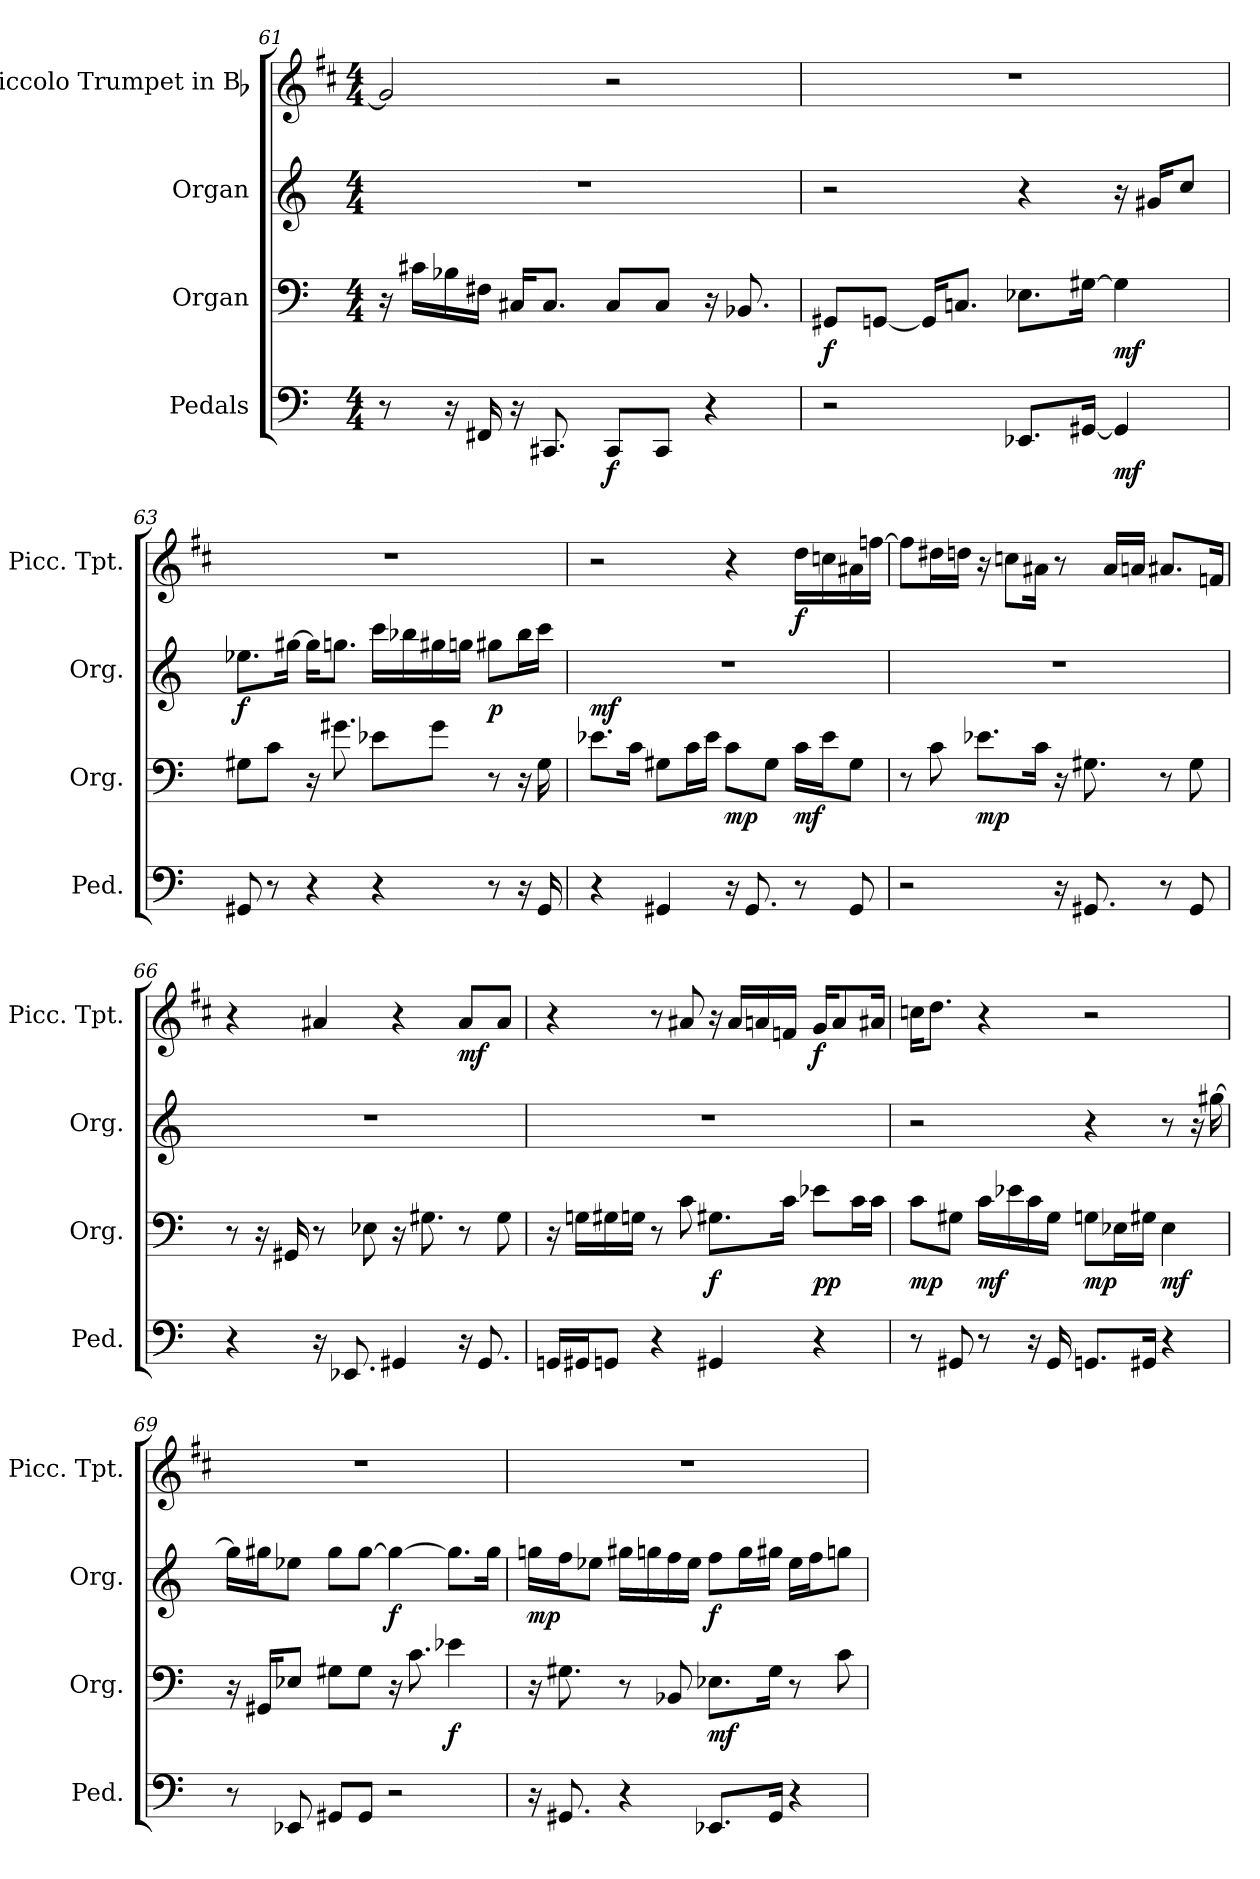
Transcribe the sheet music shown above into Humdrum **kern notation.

**kern	**dynam	**kern	**dynam	**kern	**dynam	**kern	**dynam
*part4	*part4	*part3	*part3	*part2	*part2	*part1	*part1
*staff4	*staff4	*staff3	*staff3	*staff2	*staff2	*staff1	*staff1
*I"Pedals	*	*I"Organ	*	*I"Organ	*	*I"Piccolo Trumpet in Bb	*
*I'Ped.	*	*I'Org.	*	*I'Org.	*	*I'Picc. Tpt.	*
!!LO:LB:g=z
*clefF4	*	*clefF4	*	*clefG2	*	*clefG2	*
*	*	*	*	*	*	*ITrd-6c-10	*
*k[]	*	*k[]	*	*k[]	*	*k[]	*
*C:	*	*C:	*	*C:	*	*C:	*
*M4/4	*	*M4/4	*	*M4/4	*	*M4/4	*
=61	=61	=61	=61	=61	=61	=61	=61
8r	.	16r	.	1r	.	2ff#i/]	.
.	.	16c#Xi\LL	.	.	.	.	.
16r	.	16B-Xi\	.	.	.	.	.
16FF#Xi/	.	16F#Xi\JJ	.	.	.	.	.
16r	.	16C#Xi/KL	.	.	.	.	.
8.CC#Xi/	.	8.C#i/J	.	.	.	.	.
8CC#i/L	f	8C#i/L	.	.	.	2r	.
8CC#i/J	.	8C#i/J	.	.	.	.	.
4r	.	16r	.	.	.	.	.
.	.	8.BB-Xi/	.	.	.	.	.
=62	=62	=62	=62	=62	=62	=62	=62
2r	.	8GG#Xi/L	f	2r	.	1r	.
.	.	[8GGni/J	.	.	.	.	.
.	.	16GGi/KL]	.	.	.	.	.
.	.	8.Cni/J	.	.	.	.	.
8.EE-Xi/L	.	8.E-Xi\L	.	4r	.	.	.
[16GG#Xi/Jk	.	[16G#Xi\Jk	.	.	.	.	.
4GG#i/]	mf	4G#i\]	mf	16r	.	.	.
.	.	.	.	16g#Xi/KL	.	.	.
.	.	.	.	8cci/J	.	.	.
!!LO:PB:g=z
=63	=63	=63	=63	=63	=63	=63	=63
8GG#Xi/	.	8G#Xi\L	.	8.ee-Xi\L	f	1r	.
8r	.	8ci\J	.	.	.	.	.
.	.	.	.	[16gg#Xi\Jk	.	.	.
4r	.	16r	.	16gg#i\KL]	.	.	.
.	.	8.g#Xi\	.	8.ggni\J	.	.	.
4r	.	8e-Xi\L	.	16ccci\LL	.	.	.
.	.	.	.	16bb-Xi\	.	.	.
.	.	8g#i\J	.	16gg#Xi\	.	.	.
.	.	.	.	16ggni\JJ	.	.	.
8r	.	8r	.	8gg#Xi\L	p	.	.
16r	.	16r	.	16bb-i\L	.	.	.
16GG#i/	.	16G#i\	.	16ccci\JJ	.	.	.
=64	=64	=64	=64	=64	=64	=64	=64
4r	.	8.e-Xi\L	.	1r	mf	2r	.
.	.	16ci\Jk	.	.	.	.	.
4GG#Xi/	.	8G#Xi\L	.	.	.	.	.
.	.	16ci\L	.	.	.	.	.
.	.	16e-i\JJ	.	.	.	.	.
16r	.	8ci\L	mp	.	.	4r	.
8.GG#i/	.	.	.	.	.	.	.
.	.	8G#i\J	.	.	.	.	.
8r	.	16ci\LL	mf	.	.	16ccci\LL	f
.	.	16e-i\J	.	.	.	16bb-Xi\	.
8GG#i/	.	8G#i\J	.	.	.	16gg#Xi\	.
.	.	.	.	.	.	[16eee-Xi\JJ	.
!!LO:LB:g=z
=65	=65	=65	=65	=65	=65	=65	=65
2r	.	8r	.	1r	.	8eee-i\L]	.
.	.	8ci\	.	.	.	16ccc#Xi\L	.
.	.	.	.	.	.	16cccni\JJ	.
.	.	8.e-Xi\L	mp	.	.	16r	.
.	.	.	.	.	.	8bb-Xi\L	.
.	.	16ci\Jk	.	.	.	16gg#Xi\Jk	.
16r	.	16r	.	.	.	8r	.
8.GG#Xi/	.	8.G#Xi\	.	.	.	.	.
.	.	.	.	.	.	16gg#i/LL	.
.	.	.	.	.	.	16ggni/JJ	.
8r	.	8r	.	.	.	8.gg#Xi/L	.
8GG#i/	.	8G#i\	.	.	.	.	.
.	.	.	.	.	.	16ee-Xi/Jk	.
=66	=66	=66	=66	=66	=66	=66	=66
4r	.	8r	.	1r	.	4r	.
.	.	16r	.	.	.	.	.
.	.	16GG#Xi/	.	.	.	.	.
16r	.	8r	.	.	.	4gg#Xi/	.
8.EE-Xi/	.	.	.	.	.	.	.
.	.	8E-Xi\	.	.	.	.	.
4GG#Xi/	.	16r	.	.	.	4r	.
.	.	8.G#Xi\	.	.	.	.	.
16r	.	8r	.	.	.	8gg#i/L	mf
8.GG#i/	.	.	.	.	.	.	.
.	.	8G#i\	.	.	.	8gg#i/J	.
!!LO:LB:g=z
=67	=67	=67	=67	=67	=67	=67	=67
16GGni/LL	.	16r	.	1r	.	4r	.
16GG#Xi/J	.	16Gni\LL	.	.	.	.	.
8GGni/J	.	16G#Xi\	.	.	.	.	.
.	.	16Gni\JJ	.	.	.	.	.
4r	.	8r	.	.	.	8r	.
.	.	8ci\	.	.	.	8gg#Xi/	.
4GG#Xi/	.	8.G#Xi\L	f	.	.	16r	.
.	.	.	.	.	.	16gg#i/LL	.
.	.	.	.	.	.	16ggni/	.
.	.	16ci\Jk	.	.	.	16ee-Xi/JJ	.
4r	.	8e-Xi\L	pp	.	.	16ffi/KL	f
.	.	.	.	.	.	8ggi/	.
.	.	16ci\L	.	.	.	.	.
.	.	16ci\JJ	.	.	.	16gg#Xi/Jk	.
=68	=68	=68	=68	=68	=68	=68	=68
8r	.	8ci\L	mp	2r	.	16bb-Xi\KL	.
.	.	.	.	.	.	8.ccci\J	.
8GG#Xi/	.	8G#Xi\J	.	.	.	.	.
8r	.	16ci\LL	mf	.	.	4r	.
.	.	16e-Xi\	.	.	.	.	.
16r	.	16ci\	.	.	.	.	.
16GG#i/	.	16G#i\JJ	.	.	.	.	.
8.GGni/L	.	8Gni\L	mp	4r	.	2r	.
.	.	16E-Xi\L	.	.	.	.	.
16GG#Xi/Jk	.	16G#Xi\JJ	.	.	.	.	.
4r	.	4E-i\	mf	8r	.	.	.
.	.	.	.	16r	.	.	.
.	.	.	.	[16gg#Xi\	.	.	.
!!LO:PB:g=z
=69	=69	=69	=69	=69	=69	=69	=69
8r	.	16r	.	16gg#i\LL]	.	1r	.
.	.	16GG#Xi/KL	.	16gg#Xi\J	.	.	.
8EE-Xi/	.	8E-Xi/J	.	8ee-Xi\J	.	.	.
8GG#Xi/L	.	8G#Xi\L	.	8gg#i\L	.	.	.
8GG#i/J	.	8G#i\J	.	[8gg#i\J	.	.	.
2r	.	16r	.	4gg#i\_	f	.	.
.	.	8.ci\	.	.	.	.	.
.	.	4e-Xi\	f	8.gg#i\L]	.	.	.
.	.	.	.	16gg#i\Jk	.	.	.
=70	=70	=70	=70	=70	=70	=70	=70
16r	.	16r	.	16ggni\LL	mp	1r	.
8.GG#Xi/	.	8.G#Xi\	.	16ffi\J	.	.	.
.	.	.	.	8ee-Xi\J	.	.	.
4r	.	8r	.	16gg#Xi\LL	.	.	.
.	.	.	.	16ggni\	.	.	.
.	.	8BB-Xi/	.	16ffi\	.	.	.
.	.	.	.	16ee-i\JJ	.	.	.
8.EE-Xi/L	.	8.E-Xi\L	mf	8ffi\L	f	.	.
.	.	.	.	16ggi\L	.	.	.
16GG#i/Jk	.	16G#i\Jk	.	16gg#Xi\JJ	.	.	.
4r	.	8r	.	16ee-i\LL	.	.	.
.	.	.	.	16ffi\J	.	.	.
.	.	8ci\	.	8ggni\J	.	.	.
=	=	=	=	=	=	=	=
*-	*-	*-	*-	*-	*-	*-	*-
